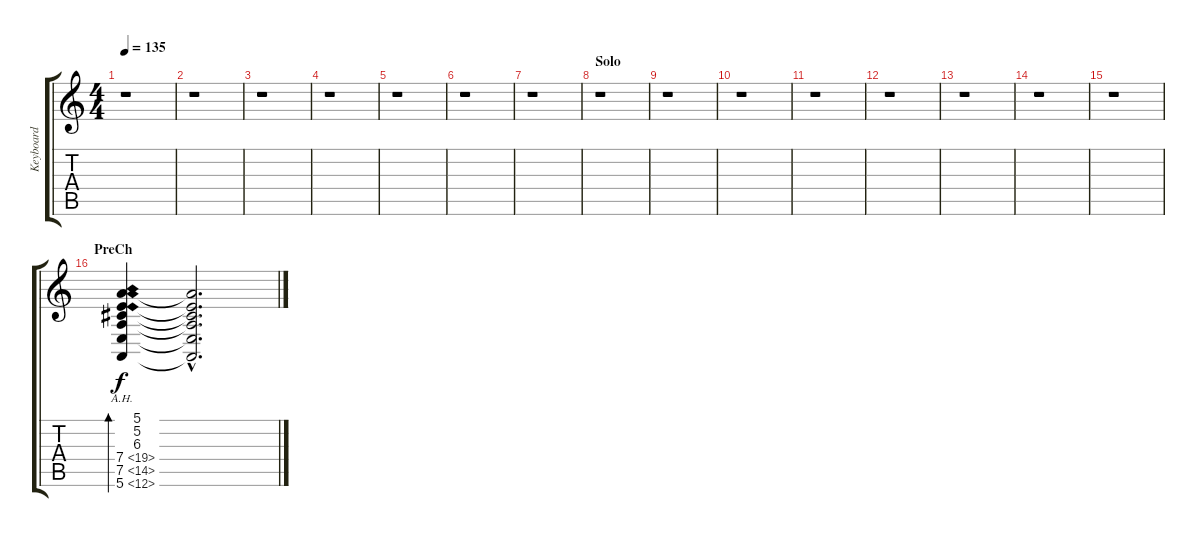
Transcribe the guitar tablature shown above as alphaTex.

\track ("Keyboard" "Keyboard") {instrument electricpiano1}
\staff {score tabs}
\tuning (E4 B3 G3 D3 A2 E2) {hide}
\ts (4 4)
\tempo 135
\clef g2
\ks c
r.1{dy f} |
r.1 |
r.1 |
r.1 |
r.1 |
r.1 |
r.1 |
\section ("" "Solo")
r.1 |
r.1 |
r.1 |
r.1 |
r.1 |
r.1 |
r.1 |
r.1{volume 12 instrument electricpiano1} |
\section ("" "PreCh")
(5.1 5.2 6.3 7.4{ah 12} 7.5{ah 7} 5.6{ah 7}).4{bd 120} (5.1{hac t} 5.2{hac t} 6.3{hac t} 7.4{hac t} 7.5{hac t} 5.6{hac t}).2{d}
